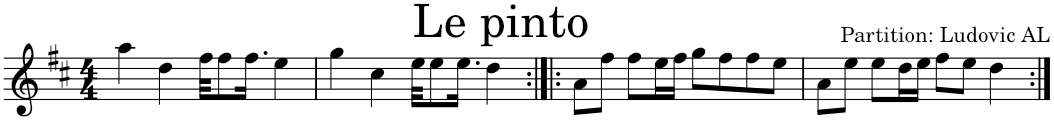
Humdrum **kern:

**kern
*part1
*staff1
*I"Violon
*I'Vln.
*clefG2
*k[f#c#]
*M4/4
=1
4aa\
4dd\
32ff#\KKL
8ff#\
16.ff#\Jk
4ee\
=2
4gg\
4cc#\
32ee\KKL
8ee\
16.ee\Jk
4dd\
=3:|!|:
8a\L
8ff#\J
8ff#\L
16ee\L
16ff#\JJ
8gg\L
8ff#\
8ff#\
8ee\J
=4
8a\L
8ee\J
8ee\L
16dd\L
16ee\JJ
8ff#\L
8ee\J
4dd\
=:|!
*-
